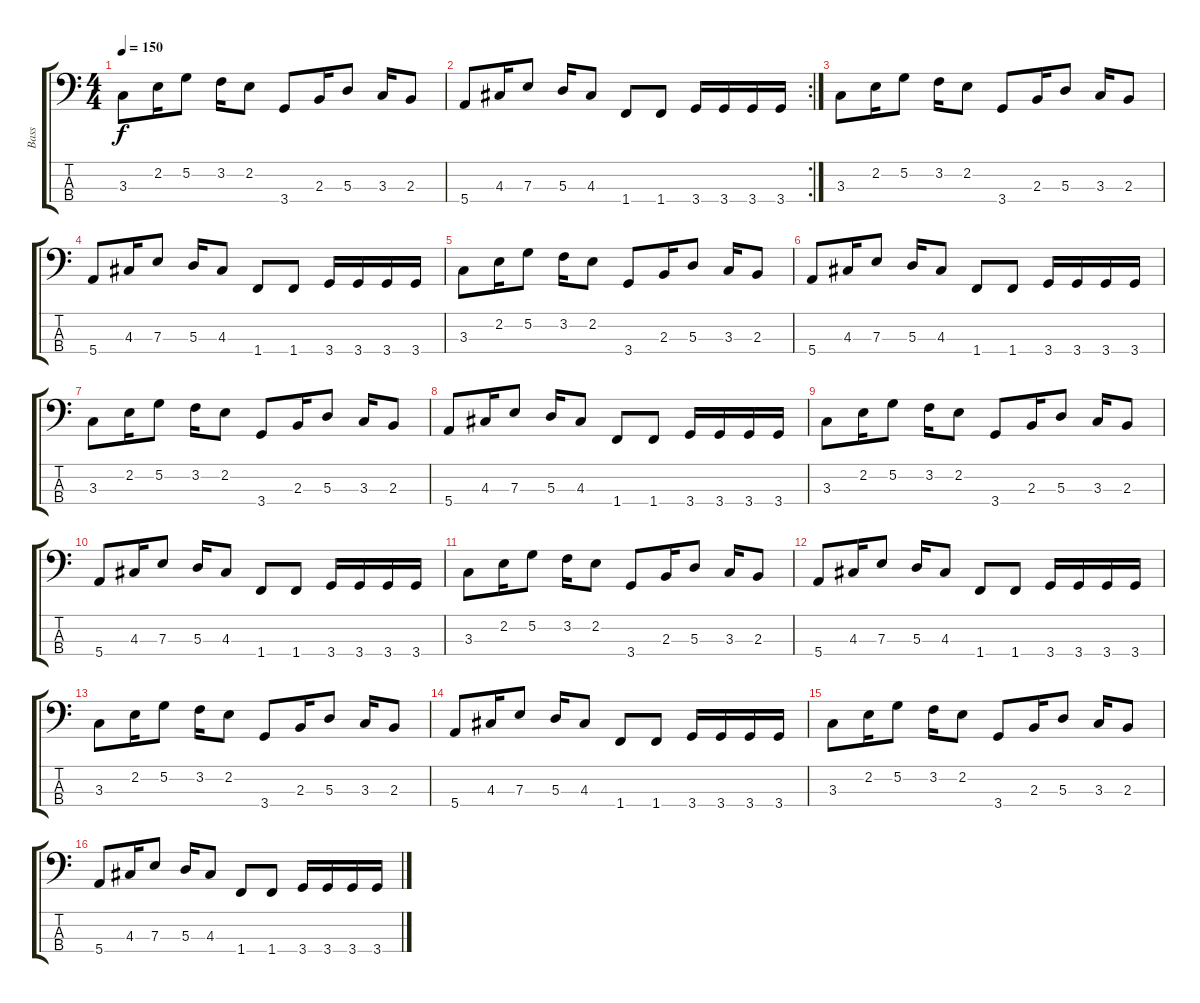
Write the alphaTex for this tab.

\track ("Bass" "Bass") {instrument electricbasspick}
\staff {score tabs}
\tuning (G2 D2 A1 E1) {hide}
\ts (4 4)
\tempo 150
\clef f4
\ks c
3.3.8{dy f} 2.2.16 5.2.8 3.2.16 2.2.8 3.4.8 2.3.16 5.3.8 3.3.16 2.3.8 |
\rc 2
5.4.8 4.3.16 7.3.8 5.3.16 4.3.8 1.4.8 1.4.8 3.4.16 3.4.16 3.4.16 3.4.16 |
3.3.8 2.2.16 5.2.8 3.2.16 2.2.8 3.4.8 2.3.16 5.3.8 3.3.16 2.3.8 |
5.4.8 4.3.16 7.3.8 5.3.16 4.3.8 1.4.8 1.4.8 3.4.16 3.4.16 3.4.16 3.4.16 |
3.3.8 2.2.16 5.2.8 3.2.16 2.2.8 3.4.8 2.3.16 5.3.8 3.3.16 2.3.8 |
5.4.8 4.3.16 7.3.8 5.3.16 4.3.8 1.4.8 1.4.8 3.4.16 3.4.16 3.4.16 3.4.16 |
3.3.8 2.2.16 5.2.8 3.2.16 2.2.8 3.4.8 2.3.16 5.3.8 3.3.16 2.3.8 |
5.4.8 4.3.16 7.3.8 5.3.16 4.3.8 1.4.8 1.4.8 3.4.16 3.4.16 3.4.16 3.4.16 |
3.3.8 2.2.16 5.2.8 3.2.16 2.2.8 3.4.8 2.3.16 5.3.8 3.3.16 2.3.8 |
5.4.8 4.3.16 7.3.8 5.3.16 4.3.8 1.4.8 1.4.8 3.4.16 3.4.16 3.4.16 3.4.16 |
3.3.8 2.2.16 5.2.8 3.2.16 2.2.8 3.4.8 2.3.16 5.3.8 3.3.16 2.3.8 |
5.4.8 4.3.16 7.3.8 5.3.16 4.3.8 1.4.8 1.4.8 3.4.16 3.4.16 3.4.16 3.4.16 |
3.3.8 2.2.16 5.2.8 3.2.16 2.2.8 3.4.8 2.3.16 5.3.8 3.3.16 2.3.8 |
5.4.8 4.3.16 7.3.8 5.3.16 4.3.8 1.4.8 1.4.8 3.4.16 3.4.16 3.4.16 3.4.16 |
3.3.8 2.2.16 5.2.8 3.2.16 2.2.8 3.4.8 2.3.16 5.3.8 3.3.16 2.3.8 |
5.4.8 4.3.16 7.3.8 5.3.16 4.3.8 1.4.8 1.4.8 3.4.16 3.4.16 3.4.16 3.4.16
